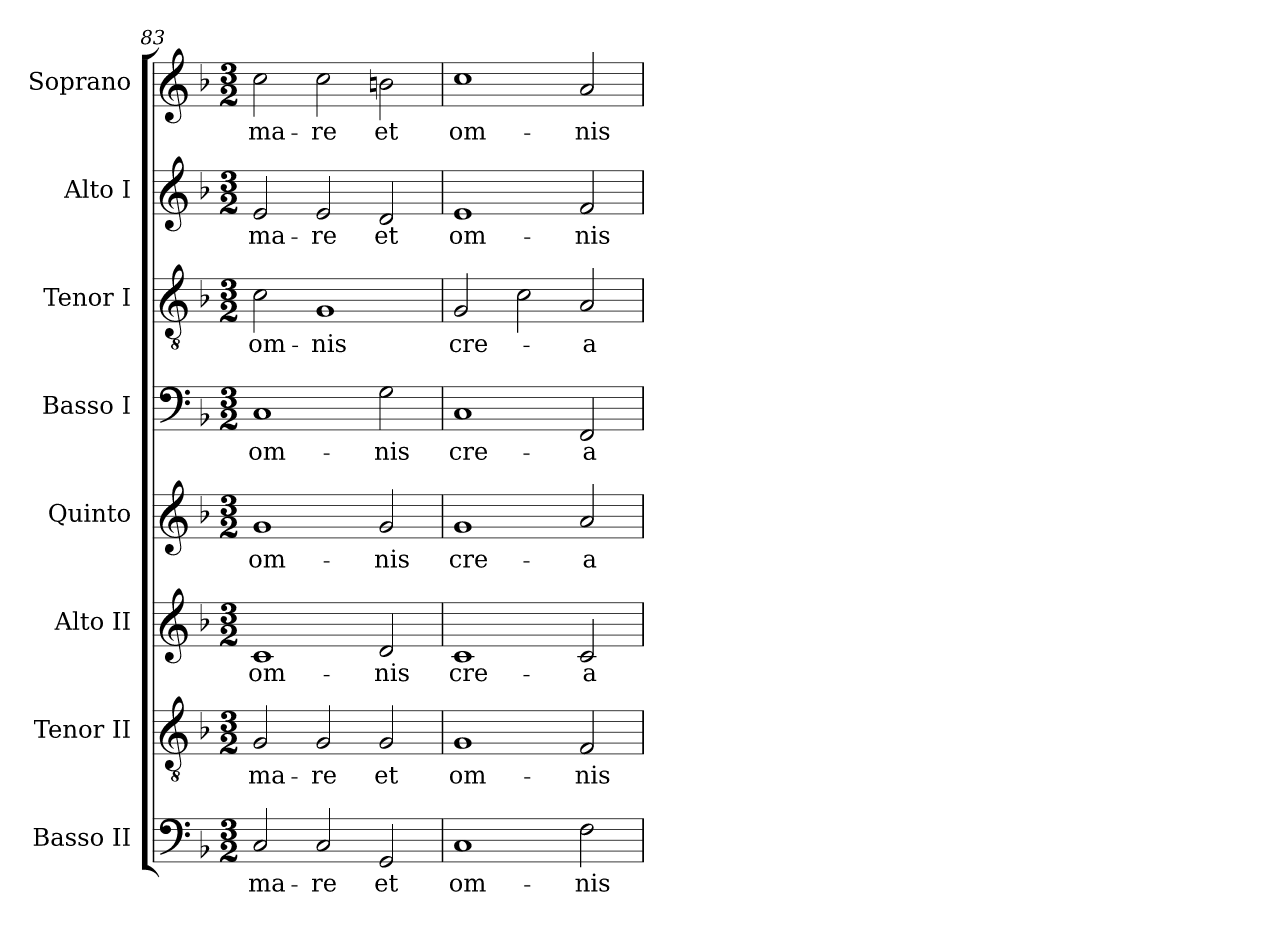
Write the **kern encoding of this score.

**kern	**text	**kern	**text	**kern	**text	**kern	**text	**kern	**text	**kern	**text	**kern	**text	**kern	**text
*part8	*part8	*part7	*part7	*part6	*part6	*part5	*part5	*part4	*part4	*part3	*part3	*part2	*part2	*part1	*part1
*staff8	*staff8	*staff7	*staff7	*staff6	*staff6	*staff5	*staff5	*staff4	*staff4	*staff3	*staff3	*staff2	*staff2	*staff1	*staff1
*I"Basso II	*	*I"Tenor II	*	*I"Alto II	*	*I"Quinto	*	*I"Basso I	*	*I"Tenor I	*	*I"Alto I	*	*I"Soprano	*
*I'B. 2	*	*I'T. 2	*	*I'A. 2	*	*I'Q.	*	*I'B. 1	*	*I'T. 1	*	*I'A. 1	*	*I'S.	*
*clefF4	*	*clefGv2	*	*clefG2	*	*clefG2	*	*clefF4	*	*clefGv2	*	*clefG2	*	*clefG2	*
*	*	*ITrd7c12	*	*	*	*	*	*	*	*ITrd7c12	*	*	*	*	*
*k[b-]	*	*k[b-]	*	*k[b-]	*	*k[b-]	*	*k[b-]	*	*k[b-]	*	*k[b-]	*	*k[b-]	*
*F:	*	*F:	*	*F:	*	*F:	*	*F:	*	*F:	*	*F:	*	*F:	*
*M3/2	*	*M3/2	*	*M3/2	*	*M3/2	*	*M3/2	*	*M3/2	*	*M3/2	*	*M3/2	*
=83	=83	=83	=83	=83	=83	=83	=83	=83	=83	=83	=83	=83	=83	=83	=83
!	!LO:LY:b:color=#000000	!	!	!	!	!	!	!	!	!	!	!	!	!	!
!	!	!	!LO:LY:b:color=#000000	!	!	!	!	!	!	!	!	!	!	!	!
!	!	!	!	!	!LO:LY:b:color=#000000	!	!	!	!	!	!	!	!	!	!
!	!	!	!	!	!	!	!LO:LY:b:color=#000000	!	!	!	!	!	!	!	!
!	!	!	!	!	!	!	!	!	!LO:LY:b:color=#000000	!	!	!	!	!	!
!	!	!	!	!	!	!	!	!	!	!	!LO:LY:b:color=#000000	!	!	!	!
!	!	!	!	!	!	!	!	!	!	!	!	!	!LO:LY:b:color=#000000	!	!
!	!	!	!	!	!	!	!	!	!	!	!	!	!	!	!LO:LY:b:color=#000000
2Ci/	ma-	2GGi/	ma-	1ci	om-	1gi	om-	1Ci	om-	2Ci\	om-	2ei/	ma-	2cci\	ma-
!	!LO:LY:b:color=#000000	!	!	!	!	!	!	!	!	!	!	!	!	!	!
!	!	!	!LO:LY:b:color=#000000	!	!	!	!	!	!	!	!	!	!	!	!
!	!	!	!	!	!	!	!	!	!	!	!LO:LY:b:color=#000000	!	!	!	!
!	!	!	!	!	!	!	!	!	!	!	!	!	!LO:LY:b:color=#000000	!	!
!	!	!	!	!	!	!	!	!	!	!	!	!	!	!	!LO:LY:b:color=#000000
2Ci/	-re	2GGi/	-re	.	.	.	.	.	.	1GGi	-nis	2ei/	-re	2cci\	-re
!	!LO:LY:b:color=#000000	!	!	!	!	!	!	!	!	!	!	!	!	!	!
!	!	!	!LO:LY:b:color=#000000	!	!	!	!	!	!	!	!	!	!	!	!
!	!	!	!	!	!LO:LY:b:color=#000000	!	!	!	!	!	!	!	!	!	!
!	!	!	!	!	!	!	!LO:LY:b:color=#000000	!	!	!	!	!	!	!	!
!	!	!	!	!	!	!	!	!	!LO:LY:b:color=#000000	!	!	!	!	!	!
!	!	!	!	!	!	!	!	!	!	!	!	!	!LO:LY:b:color=#000000	!	!
!	!	!	!	!	!	!	!	!	!	!	!	!	!	!	!LO:LY:b:color=#000000
2GGi/	et	2GGi/	et	2di/	-nis	2gi/	-nis	2Gi\	-nis	.	.	2di/	et	2bni\	et
!!LO:LB:g=z
=84	=84	=84	=84	=84	=84	=84	=84	=84	=84	=84	=84	=84	=84	=84	=84
!	!LO:LY:b:color=#000000	!	!	!	!	!	!	!	!	!	!	!	!	!	!
!	!	!	!LO:LY:b:color=#000000	!	!	!	!	!	!	!	!	!	!	!	!
!	!	!	!	!	!LO:LY:b:color=#000000	!	!	!	!	!	!	!	!	!	!
!	!	!	!	!	!	!	!LO:LY:b:color=#000000	!	!	!	!	!	!	!	!
!	!	!	!	!	!	!	!	!	!LO:LY:b:color=#000000	!	!	!	!	!	!
!	!	!	!	!	!	!	!	!	!	!	!LO:LY:b:color=#000000	!	!	!	!
!	!	!	!	!	!	!	!	!	!	!	!	!	!LO:LY:b:color=#000000	!	!
!	!	!	!	!	!	!	!	!	!	!	!	!	!	!	!LO:LY:b:color=#000000
1Ci	om-	1GGi	om-	1ci	cre-	1gi	cre-	1Ci	cre-	2GGi/	cre-	1ei	om-	1cci	om-
.	.	.	.	.	.	.	.	.	.	2Ci\	.	.	.	.	.
!	!LO:LY:b:color=#000000	!	!	!	!	!	!	!	!	!	!	!	!	!	!
!	!	!	!LO:LY:b:color=#000000	!	!	!	!	!	!	!	!	!	!	!	!
!	!	!	!	!	!LO:LY:b:color=#000000	!	!	!	!	!	!	!	!	!	!
!	!	!	!	!	!	!	!LO:LY:b:color=#000000	!	!	!	!	!	!	!	!
!	!	!	!	!	!	!	!	!	!LO:LY:b:color=#000000	!	!	!	!	!	!
!	!	!	!	!	!	!	!	!	!	!	!LO:LY:b:color=#000000	!	!	!	!
!	!	!	!	!	!	!	!	!	!	!	!	!	!LO:LY:b:color=#000000	!	!
!	!	!	!	!	!	!	!	!	!	!	!	!	!	!	!LO:LY:b:color=#000000
2Fi\	-nis	2FFi/	-nis	2ci/	-a-	2ai/	-a-	2FFi/	-a-	2AAi/	-a-	2fi/	-nis	2ai/	-nis
=	=	=	=	=	=	=	=	=	=	=	=	=	=	=	=
*-	*-	*-	*-	*-	*-	*-	*-	*-	*-	*-	*-	*-	*-	*-	*-
